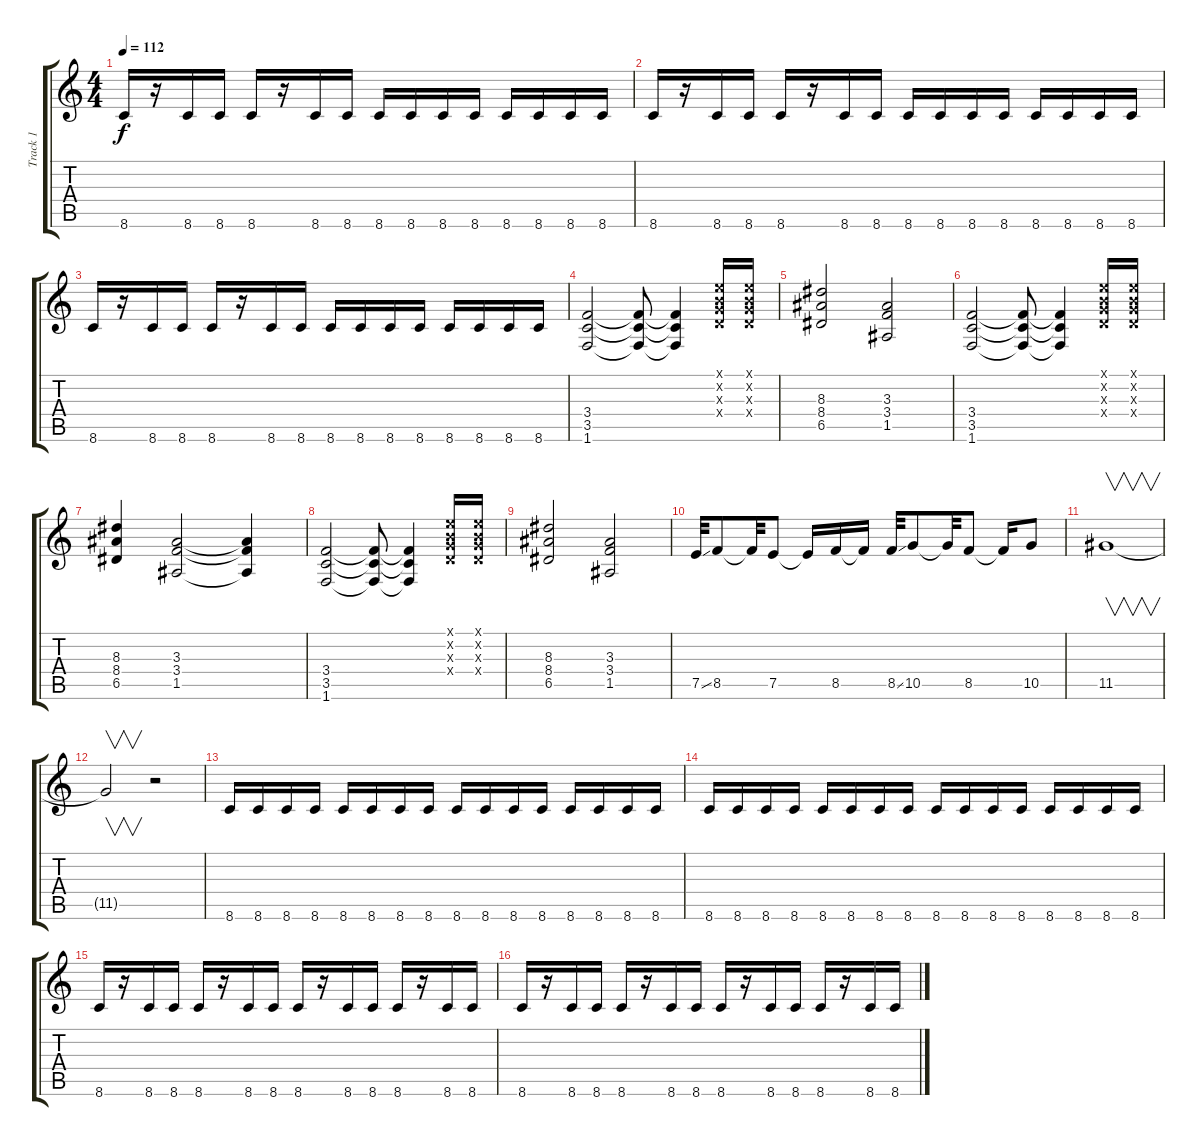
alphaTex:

\track ("Track 1" "Track 1") {instrument acousticguitarsteel}
\staff {score tabs}
\tuning (E4 B3 G3 D3 A2 E2) {hide}
\ts (4 4)
\tempo 112
\clef g2
\ks c
8.6.16{dy f} r.16 8.6.16 8.6.16 8.6.16 r.16 8.6.16 8.6.16 8.6.16 8.6.16 8.6.16 8.6.16 8.6.16 8.6.16 8.6.16 8.6.16 |
8.6.16 r.16 8.6.16 8.6.16 8.6.16 r.16 8.6.16 8.6.16 8.6.16 8.6.16 8.6.16 8.6.16 8.6.16 8.6.16 8.6.16 8.6.16 |
8.6.16 r.16 8.6.16 8.6.16 8.6.16 r.16 8.6.16 8.6.16 8.6.16 8.6.16 8.6.16 8.6.16 8.6.16 8.6.16 8.6.16 8.6.16 |
(3.4 3.5 1.6).2 (3.4{t} 3.5{t} 1.6{t}).8 (3.4{t} 3.5{t} 1.6{t}).4 (0.1{x} 0.2{x} 0.3{x} 0.4{x}).16 (0.1{x} 0.2{x} 0.3{x} 0.4{x}).16 |
(8.3 8.4 6.5).2 (3.3 3.4 1.5).2 |
(3.4 3.5 1.6).2 (3.4{t} 3.5{t} 1.6{t}).8 (3.4{t} 3.5{t} 1.6{t}).4 (0.1{x} 0.2{x} 0.3{x} 0.4{x}).16 (0.1{x} 0.2{x} 0.3{x} 0.4{x}).16 |
(8.3 8.4 6.5).4 (3.3 3.4 1.5).2 (3.3{t} 3.4{t} 1.5{t}).4 |
(3.4 3.5 1.6).2 (3.4{t} 3.5{t} 1.6{t}).8 (3.4{t} 3.5{t} 1.6{t}).4 (0.1{x} 0.2{x} 0.3{x} 0.4{x}).16 (0.1{x} 0.2{x} 0.3{x} 0.4{x}).16 |
(8.3 8.4 6.5).2 (3.3 3.4 1.5).2 |
7.5{ss}.32 8.5.8 8.5{t}.32 7.5.8 7.5{t}.16 8.5.16 8.5{t}.16 8.5{ss}.32 10.5.8 10.5{t}.32 8.5.8 8.5{t}.16 10.5.8 |
11.5.1{v} |
11.5{t}.2{v} r.2 |
8.6.16 8.6.16 8.6.16 8.6.16 8.6.16 8.6.16 8.6.16 8.6.16 8.6.16 8.6.16 8.6.16 8.6.16 8.6.16 8.6.16 8.6.16 8.6.16 |
8.6.16 8.6.16 8.6.16 8.6.16 8.6.16 8.6.16 8.6.16 8.6.16 8.6.16 8.6.16 8.6.16 8.6.16 8.6.16 8.6.16 8.6.16 8.6.16 |
8.6.16 r.16 8.6.16 8.6.16 8.6.16 r.16 8.6.16 8.6.16 8.6.16 r.16 8.6.16 8.6.16 8.6.16 r.16 8.6.16 8.6.16 |
8.6.16 r.16 8.6.16 8.6.16 8.6.16 r.16 8.6.16 8.6.16 8.6.16 r.16 8.6.16 8.6.16 8.6.16 r.16 8.6.16 8.6.16
